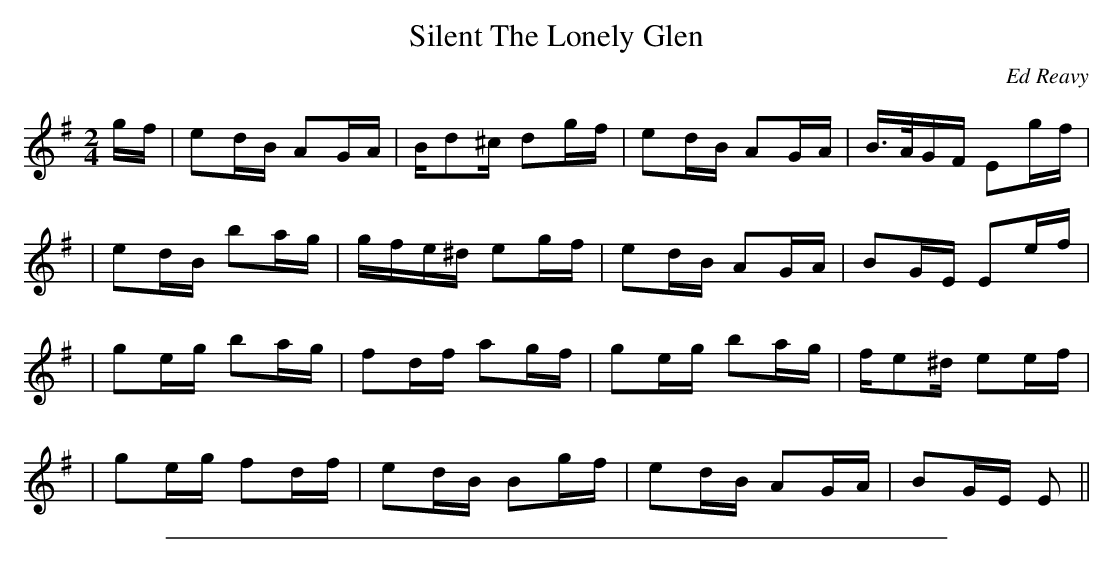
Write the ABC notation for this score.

X:1
T: Silent The Lonely Glen
C:Ed Reavy
M:2/4
L:1/8
K:G
g/f/ \
| ed/B/ AG/A/ | B/d^c/    dg/f/ | ed/B/ AG/A/ | B/>A/G/F/ Eg/f/ |
| ed/B/ ba/g/ | g/f/e/^d/ eg/f/ | ed/B/ AG/A/ | BG/E/     Ee/f/ |
| ge/g/ ba/g/ | fd/f/     ag/f/ | ge/g/ ba/g/ | f/e^d/    ee/f/ |
| ge/g/ fd/f/ | ed/B/     Bg/f/ | ed/B/ AG/A/ | BG/E/ E ||
